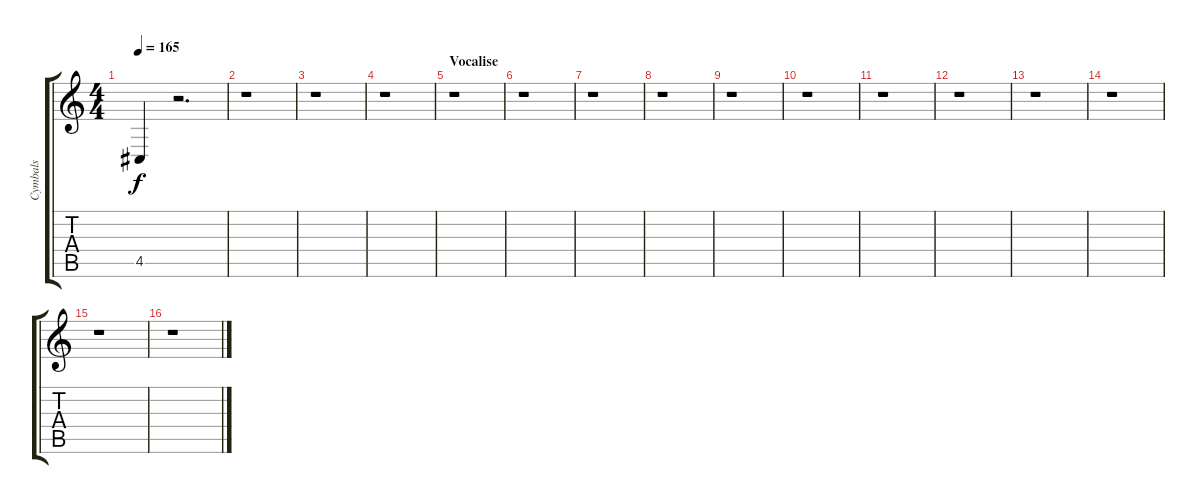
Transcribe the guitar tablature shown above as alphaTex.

\track ("Cymbals" "Cymbals") {instrument drawbarorgan}
\staff {score tabs}
\tuning (E4 B3 G3 D3 A2 E2) {hide}
\ts (4 4)
\tempo 165
\clef g2
\ks c
4.5.4{dy f} r.2{d} |
r.1 |
r.1 |
r.1 |
\section ("" "Vocalise")
r.1 |
r.1 |
r.1 |
r.1 |
r.1 |
r.1 |
r.1 |
r.1 |
r.1 |
r.1 |
r.1 |
r.1
